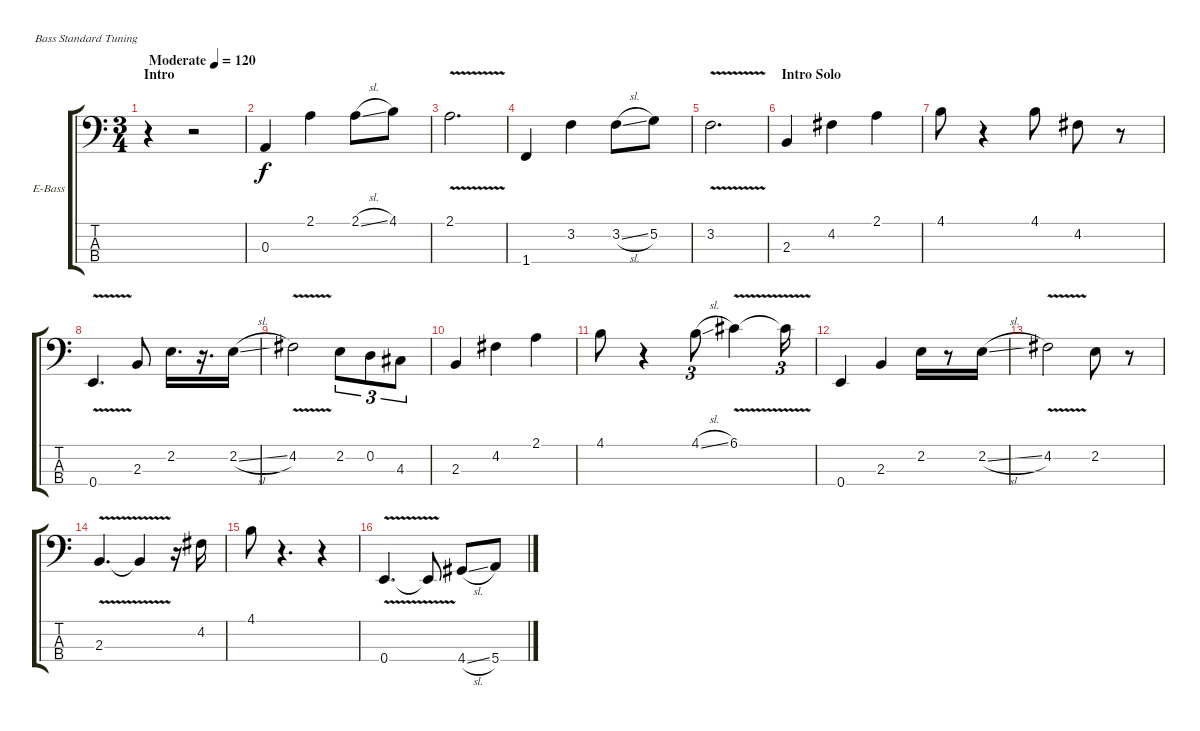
\bracketExtendMode groupsimilarinstruments
\firstSystemTrackNameOrientation horizontal
\otherSystemsTrackNameOrientation horizontal
\track ("Bass" "E-Bass") {instrument electricbassfinger}
\staff {score tabs}
\tuning (G2 D2 A1 E1)
\ts (3 4)
\beaming (8 2 2 2)
\section ("" "Intro")
\tempo (120 "Moderate")
\clef f4
\ks c
r.4{dy f instrument electricbassfinger} r.2 |
0.3.4 2.1.4 2.1{sl}.8 4.1.8 |
2.1{v}.2{d} |
1.4.4 3.2.4 3.2{sl}.8 5.2.8 |
3.2{v}.2{d} |
\section ("" "Intro Solo")
2.3.4 4.2.4 2.1.4 |
4.1.8 r.4 4.1.8 4.2.8 r.8 |
0.4{v}.4{d} 2.3.8 2.2.16{d} r.16{d} 2.2{sl}.16 |
4.2{v}.2 2.2.8{tu (3 2)} 0.2.8{tu (3 2)} 4.3.8{tu (3 2)} |
2.3.4 4.2.4 2.1.4 |
4.1.8 r.4 4.1{sl}.8{tu (3 2)} 6.1{v}.4 6.1{v t}.16{tu (3 2)} |
0.4.4 2.3.4 2.2.16 r.8 2.2{sl}.16 |
4.2{v}.2 2.2.8 r.8 |
2.3{v}.4{d} 2.3{v t}.4 r.16 4.2.16 |
4.1.8 r.4{d} r.4 |
0.4{v}.4{d} 0.4{v t}.8 4.4{sl}.8 5.4.8
